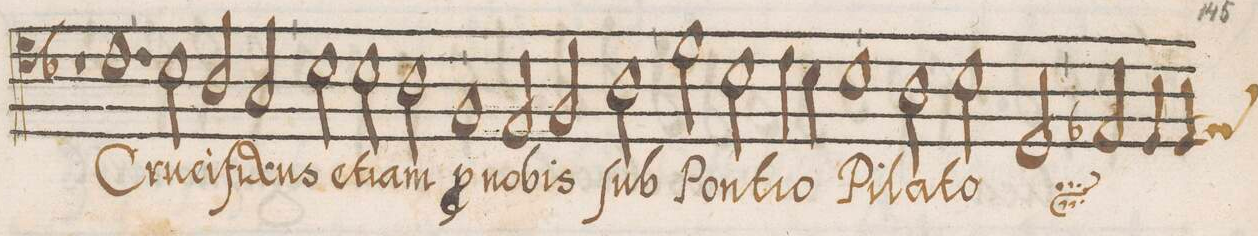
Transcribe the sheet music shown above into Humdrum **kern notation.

**kern	**text
*I"ALTVS	*
*clefC4	*
*k[b-]	*
*met()	*
*M2/1	*
1r	.
1.c	Cru-
=85-	=85-
2B-\	-ci-
2A/	-fi-
2G/	-xus
=86-	=86-
2B-\	e-
2B-\	-ti-
2A\	-am
1F	p(ro)
=87-	=87-
2E/	no-
2F/	-bis
2A\	ſub
=88-	=88-
2d\	Pon-
2B-\	-ti-
4c\	-o
4B-\	.
1B-	Pi-
=89-	=89-
2A\	-la-
2B-\	-to
*	*ij
2D/	ſub
=90-	=90-
2E-X/	Pon-
4D/	-ti-
*custos:E	*
4D/	-o
*-	*-
